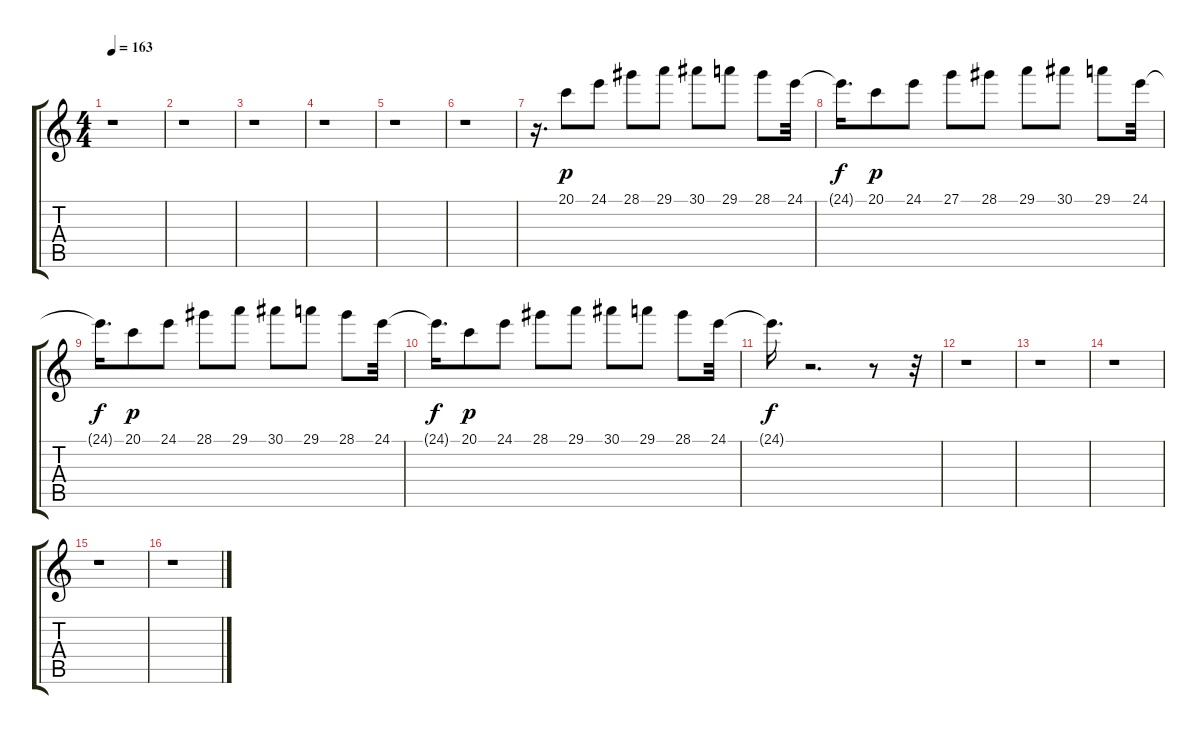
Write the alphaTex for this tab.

\track "" {instrument acousticgrandpiano}
\staff {score tabs}
\tuning (E4 B3 G3 D3 A2 E2) {hide}
\ts (4 4)
\tempo 163
\clef g2
\ks c
r.1{dy p} |
r.1 |
r.1 |
r.1 |
r.1 |
r.1 |
r.16{d} 20.1.8 24.1.8 28.1.8 29.1.8 30.1.8 29.1.8 28.1.8 24.1.32 |
24.1{t}.16{d dy f} 20.1.8{dy p} 24.1.8 27.1.8 28.1.8 29.1.8 30.1.8 29.1.8 24.1.32 |
24.1{t}.16{d dy f} 20.1.8{dy p} 24.1.8 28.1.8 29.1.8 30.1.8 29.1.8 28.1.8 24.1.32 |
24.1{t}.16{d dy f} 20.1.8{dy p} 24.1.8 28.1.8 29.1.8 30.1.8 29.1.8 28.1.8 24.1.32 |
24.1{t}.16{d dy f} r.2{d} r.8 r.32 |
r.1 |
r.1 |
r.1 |
r.1 |
r.1
